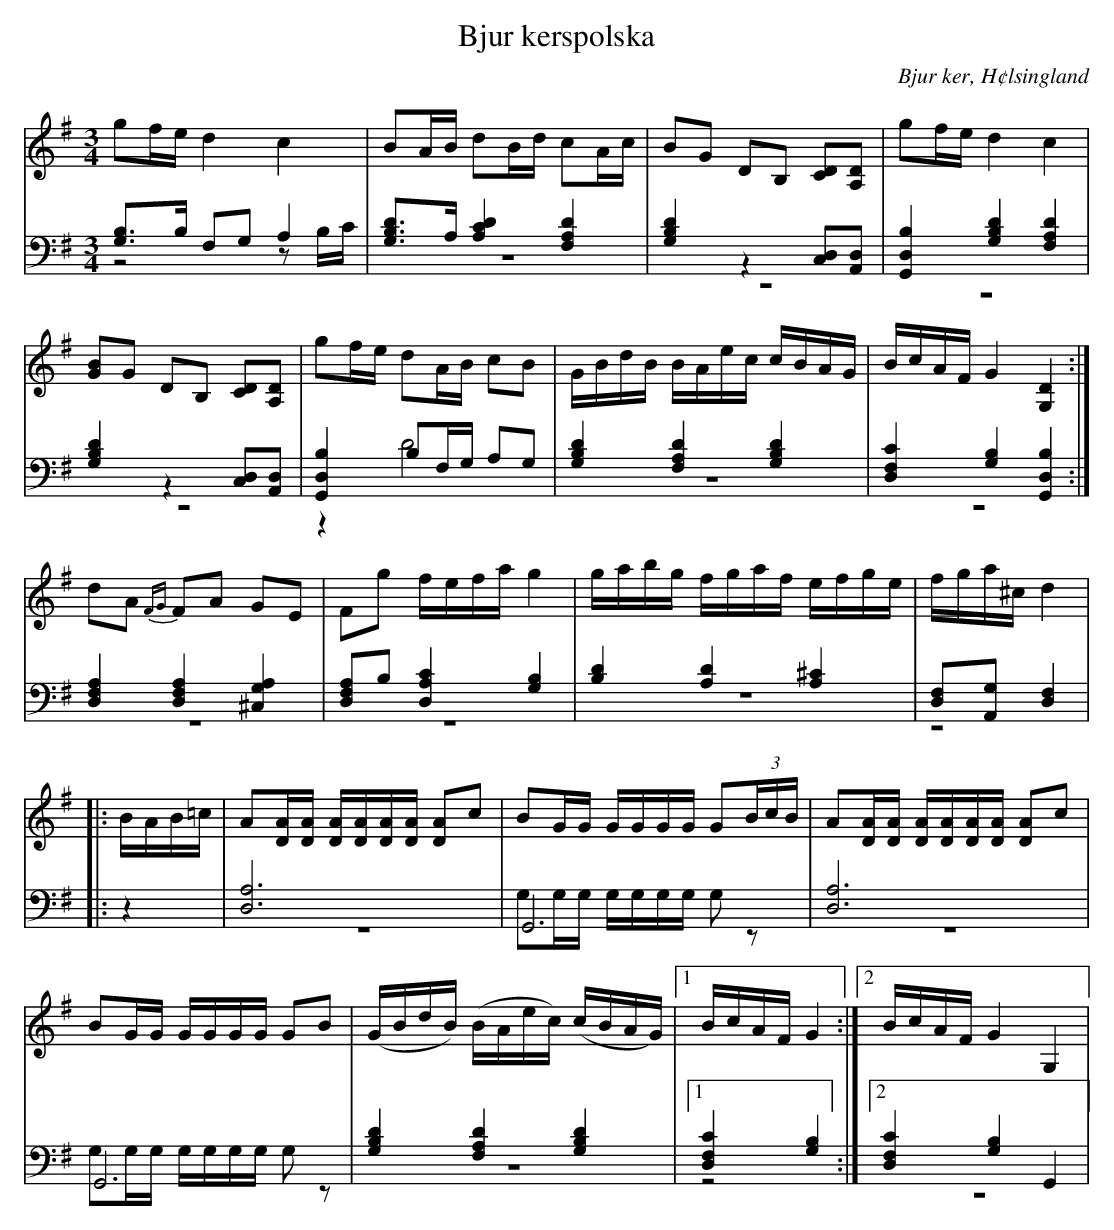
X:1
T: Bjur kerspolska
O: Bjur ker, H¢lsingland
M: 3/4
L: 1/8
K: G
V:1
V:2
V:3 merge
V:1
gf/e/ d2 c2|BA/B/ dB/d/ cA/c/| BG DB, [CD][A,D]|gf/e/ d2 c2|
[GB]G DB, [CD][A,D] |gf/e/ dA/B/ cB|G/B/d/B/ B/A/e/c/ c/B/A/G/|B/c/A/F/ G2 [G,2D2]:|
dA {FG}FA GE|Fg f/e/f/a/ g2|g/a/b/g/ f/g/a/f/ e/f/g/e/ |f/g/a/^c/ d2 |
|:B/A/B/=c/|A[D/A/][D/A/] [D/A/][D/A/][D/A/][D/A/] [DA]c|BG/G/ G/G/G/G/ G(3B/c/B/|A[D/A/][D/A/] [D/A/][D/A/][D/A/][D/A/] [DA]c|
BG/G/ G/G/G/G/ GB|(G/B/d/B/) (B/A/e/c/) (c/B/A/G/)|1 B/c/A/F/ G2:|2 B/c/A/F/ G2 G,2|
V:2 clef=bass
[G,B,]>B, F,G, A,2|[G,B,D]>A, [A,2C2D2] [F,2A,2 D2]|[G,2B,2D2] z2 [C,D,][A,,D,]|[G,,2D,2B,2] [G,2B,2D2] [F,2A,2 D2]|
[G,2B,2D2] z2 [C,D,][A,,D,]|[G,,2D,2B,2] B,F,/G,/ A,G,|[G,2B,2D2] [F,2A,2 D2] [G,2B,2D2]|[D,2F,2C2] [G,2B,2][G,,2D,2B,2]:|
[D,2F,2A,2] [D,2F,2A,2] [^C,2G,2A,2]|[D,F,A,]B, [D,2A,2C2] [G,2B,2]|[B,2D2] [A,2D2] [A,2^C2]|[D,F,][A,,G,] [D,2F,2]|
|:z2|[D,6A,6]|G,,6|[D,6A,6]|
G,,6|[G,2B,2D2] [F,2A,2 D2] [G,2B,2D2]|1 [D,2F,2C2] [G,2B,2] :|2 [D,2F,2C2] [G,2B,2] G,,2|
V:3  clef=bass
z4 z2/B,/C/|z6|z6|z6|
z6 |z2 D4|z6|z6:|
z6|z6|z6|z4|
|:z2|z6|G,G,/G,/ G,/G,/G,/G,/ G,z|z6 |
G,G,/G,/ G,/G,/G,/G,/ G,z|z6|1 z4:|2 z6|
